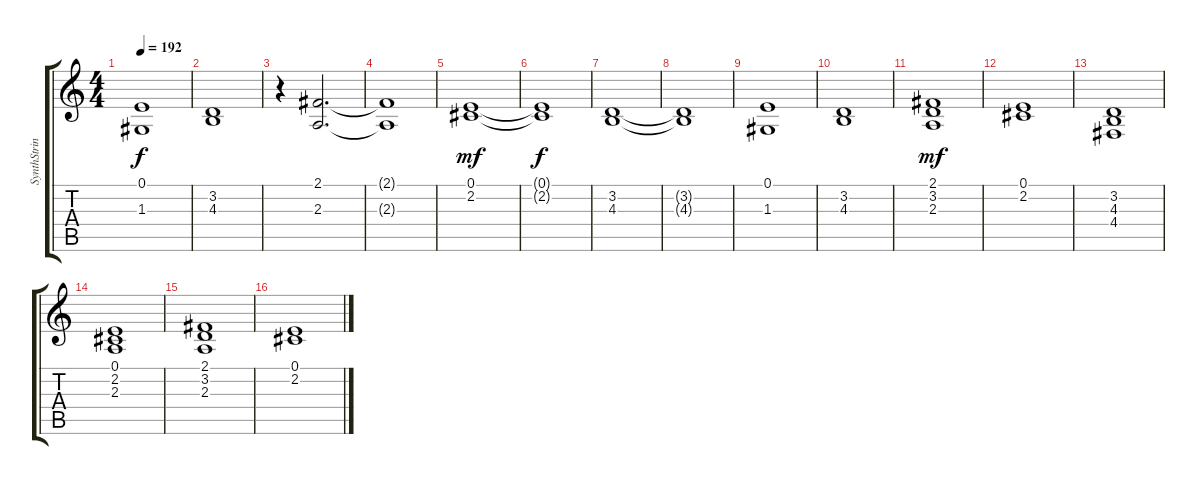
\track ("SynthStrings1" "SynthStrin") {instrument synthstrings1}
\staff {score tabs}
\tuning (E4 B3 G3 D3 A2 E2) {hide}
\ts (4 4)
\tempo 192
\clef g2
\ks c
(0.1 1.3).1{dy f} |
(3.2 4.3).1 |
r.4 (2.1 2.3).2{d} |
(2.1{t} 2.3{t}).1 |
(0.1 2.2).1{dy mf} |
(0.1{t} 2.2{t}).1{dy f} |
(3.2 4.3).1 |
(3.2{t} 4.3{t}).1 |
(0.1 1.3).1 |
(3.2 4.3).1 |
(2.1 3.2 2.3).1{dy mf} |
(0.1 2.2).1 |
(3.2 4.3 4.4).1 |
(0.1 2.2 2.3).1 |
(2.1 3.2 2.3).1 |
(0.1 2.2).1
